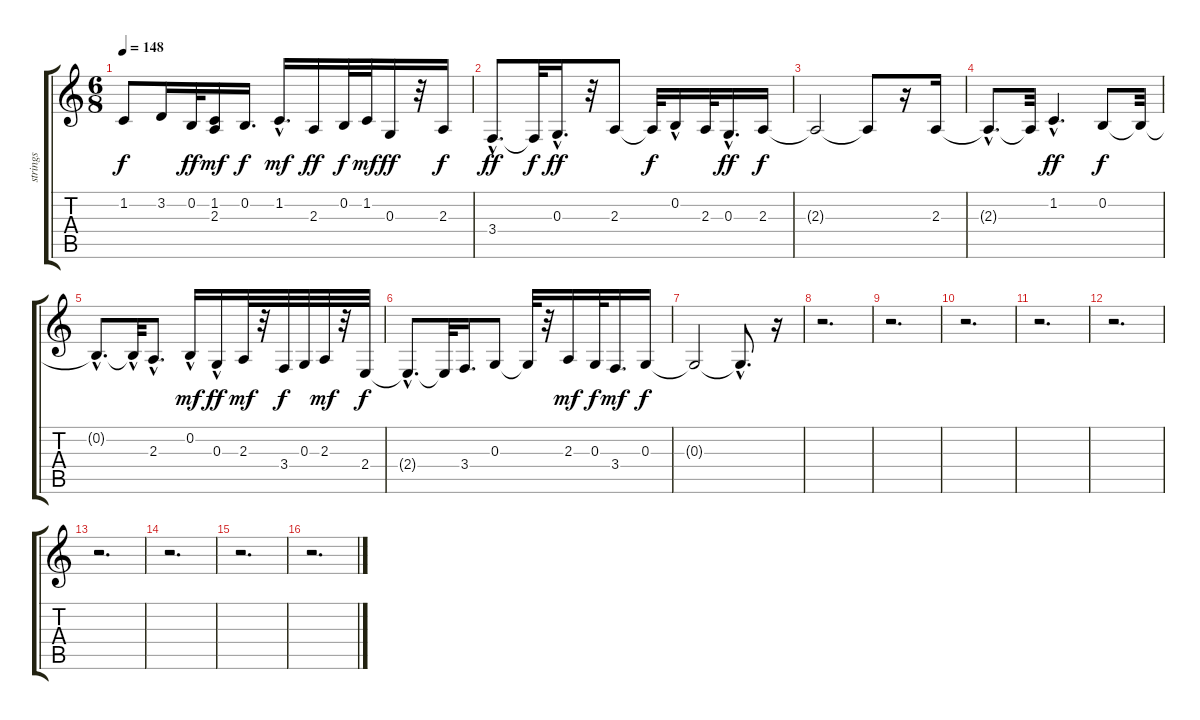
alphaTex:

\track ("strings" "strings") {instrument stringensemble1}
\staff {score tabs}
\tuning (E4 B3 G3 D3 A2 E2) {hide}
\ts (6 8)
\tempo 148
\clef g2
\ks c
1.2{t}.8{dy f} 3.2.16 0.2.32{dy ff} (1.2 2.3).16{dy mf} 0.2.16{d dy f} 1.2{hac}.16{d dy mf} 2.3.16{dy ff} 0.2.32{dy f} 1.2.32{dy mf} 0.3.16{dy ff} r.32 2.3.16{dy f} |
3.4{hac}.8{d dy ff} 3.4{t}.32{dy f} 0.3{hac}.16{d dy ff} r.32 2.3.8 2.3{t}.32{dy f} 0.2{hac}.16 2.3.32 0.3{hac}.16{d dy ff} 2.3.16{dy f} |
2.3{t}.2 2.3{t}.8 r.16 2.3.16 |
2.3{hac t}.8{d} 2.3{t}.32 1.2{hac}.4{d dy ff} 0.2.8{dy f} 0.2{t}.32 |
0.2{hac t}.8{d} 0.2{hac t}.32 2.3{hac}.8{d} 0.2{hac}.16{dy mf} 0.3{hac}.16{dy ff} 2.3.32{dy mf} r.32 3.4.32{dy f} 0.3.32 2.3.32{dy mf} r.32 2.4.32{dy f} |
2.4{hac t}.8{d} 2.4{t}.32 3.4.16{d} 0.3.8 0.3{t}.32 r.32 2.3.16{dy mf} 0.3.32{dy f} 3.4.16{d dy mf} 0.3.16{dy f} |
0.3{t}.2 0.3{hac t}.8{d} r.16 |
r.2{d} |
r.2{d} |
r.2{d} |
r.2{d} |
r.2{d} |
r.2{d} |
r.2{d} |
r.2{d} |
r.2{d}
